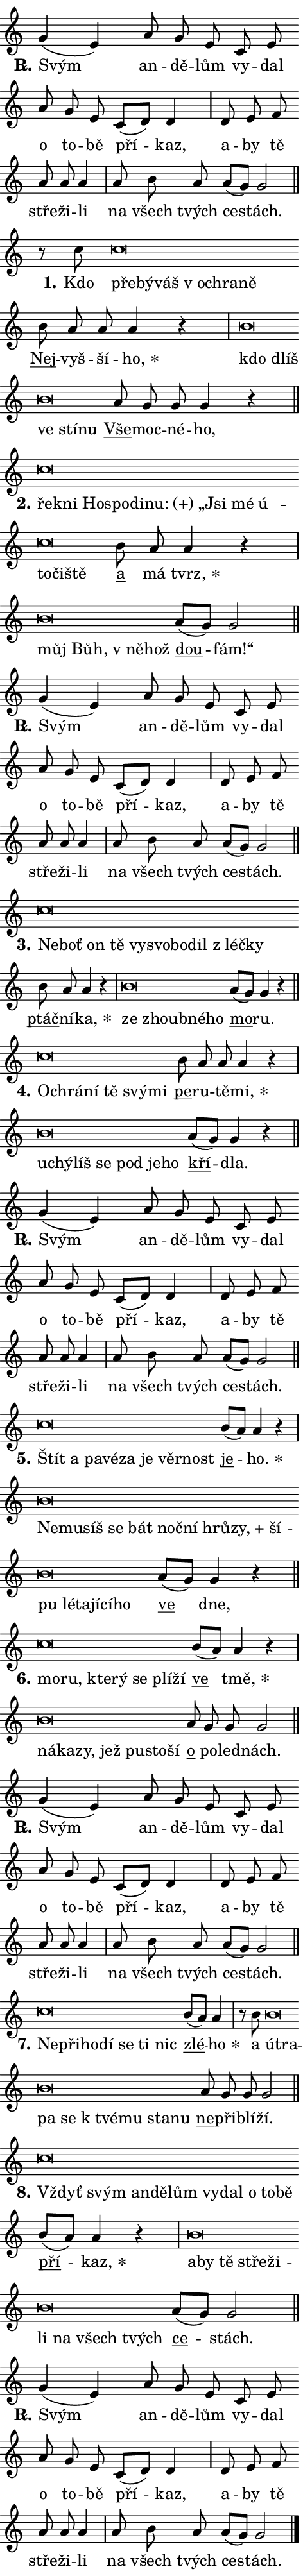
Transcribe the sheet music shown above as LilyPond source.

\version "2.24.0"
\header { tagline = "" }
\paper {
  indent = 0\cm
  top-margin = 0\cm
  right-margin = 0.13\cm % to fit lyric hyphens
  bottom-margin = 0\cm
  left-margin = 0\cm
  paper-width = 8\cm
  page-breaking = #ly:one-page-breaking
  system-system-spacing.basic-distance = #11
  score-system-spacing.basic-distance = #11
  ragged-last = ##f
}


%% Author: Thomas Morley
%% https://lists.gnu.org/archive/html/lilypond-user/2020-05/msg00002.html
#(define (line-position grob)
"Returns position of @var[grob} in current system:
   @code{'start}, if at first time-step
   @code{'end}, if at last time-step
   @code{'middle} otherwise
"
  (let* ((col (ly:item-get-column grob))
         (ln (ly:grob-object col 'left-neighbor))
         (rn (ly:grob-object col 'right-neighbor))
         (col-to-check-left (if (ly:grob? ln) ln col))
         (col-to-check-right (if (ly:grob? rn) rn col))
         (break-dir-left
           (and
             (ly:grob-property col-to-check-left 'non-musical #f)
             (ly:item-break-dir col-to-check-left)))
         (break-dir-right
           (and
             (ly:grob-property col-to-check-right 'non-musical #f)
             (ly:item-break-dir col-to-check-right))))
        (cond ((eqv? 1 break-dir-left) 'start)
              ((eqv? -1 break-dir-right) 'end)
              (else 'middle))))

#(define (tranparent-at-line-position vctor)
  (lambda (grob)
  "Relying on @code{line-position} select the relevant enry from @var{vctor}.
Used to determine transparency,"
    (case (line-position grob)
      ((end) (not (vector-ref vctor 0)))
      ((middle) (not (vector-ref vctor 1)))
      ((start) (not (vector-ref vctor 2))))))

noteHeadBreakVisibility =
#(define-music-function (break-visibility)(vector?)
"Makes @code{NoteHead}s transparent relying on @var{break-visibility}"
#{
  \override NoteHead.transparent =
    #(tranparent-at-line-position break-visibility)
#})

#(define delete-ledgers-for-transparent-note-heads
  (lambda (grob)
    "Reads whether a @code{NoteHead} is transparent.
If so this @code{NoteHead} is removed from @code{'note-heads} from
@var{grob}, which is supposed to be @code{LedgerLineSpanner}.
As a result ledgers are not printed for this @code{NoteHead}"
    (let* ((nhds-array (ly:grob-object grob 'note-heads))
           (nhds-list
             (if (ly:grob-array? nhds-array)
                 (ly:grob-array->list nhds-array)
                 '()))
           ;; Relies on the transparent-property being done before
           ;; Staff.LedgerLineSpanner.after-line-breaking is executed.
           ;; This is fragile ...
           (to-keep
             (remove
               (lambda (nhd)
                 (ly:grob-property nhd 'transparent #f))
               nhds-list)))
      ;; TODO find a better method to iterate over grob-arrays, similiar
      ;; to filter/remove etc for lists
      ;; For now rebuilt from scratch
      (set! (ly:grob-object grob 'note-heads)  '())
      (for-each
        (lambda (nhd)
          (ly:pointer-group-interface::add-grob grob 'note-heads nhd))
        to-keep))))

squashNotes = {
  \override NoteHead.X-extent = #'(-0.2 . 0.2)
  \override NoteHead.Y-extent = #'(-0.75 . 0)
  \override NoteHead.stencil =
    #(lambda (grob)
       (let ((pos (ly:grob-property grob 'staff-position)))
         (begin
           (if (< pos -7) (display "ERROR: Lower brevis then expected\n") (display ""))
           (if (<= pos -6) ly:text-interface::print ly:note-head::print))))
}
unSquashNotes = {
  \revert NoteHead.X-extent
  \revert NoteHead.Y-extent
  \revert NoteHead.stencil
}

hideNotes = \noteHeadBreakVisibility #begin-of-line-visible
unHideNotes = \noteHeadBreakVisibility #all-visible

% work-around for resetting accidentals
% https://lilypond.org/doc/v2.23/Documentation/notation/displaying-rhythms#unmetered-music
cadenzaMeasure = {
  \cadenzaOff
  \partial 1024 s1024
  \cadenzaOn
}

#(define-markup-command (accent layout props text) (markup?)
  "Underline accented syllable"
  (interpret-markup layout props
    #{\markup \override #'(offset . 4.3) \underline { #text }#}))

responsum = \markup \concat {
  "R" \hspace #-1.05 \path #0.1 #'((moveto 0 0.07) (lineto 0.9 0.8)) \hspace #0.05 "."
}

spaceSize = #0.6828661417322834 % exact space size for TeX Gyre Schola

\layout {
  \context {
    \Staff
    \remove "Time_signature_engraver"
    \override LedgerLineSpanner.after-line-breaking = #delete-ledgers-for-transparent-note-heads
  }
  \context {
    \Lyrics {
      \override LyricSpace.minimum-distance = \spaceSize
      \override LyricText.font-name = #"TeX Gyre Schola"
      \override LyricText.font-size = 1
      \override StanzaNumber.font-name = #"TeX Gyre Schola Bold"
      \override StanzaNumber.font-size = 1
    }
  }
  \context {
    \Score 
    \override NoteHead.text =
      #(lambda (grob) 
        (let ((pos (ly:grob-property grob 'staff-position)))
          #{\markup {
            \combine
              \halign #-0.55 \raise #(if (= pos -6) 0 0.5) \override #'(thickness . 2) \draw-line #'(3.2 . 0)
              \musicglyph "noteheads.sM1"
          }#}))
  }
}

% magnetic-lyrics.ily
%
%   written by
%     Jean Abou Samra <jean@abou-samra.fr>
%     Werner Lemberg <wl@gnu.org>
%
%   adapted by
%     Jiri Hon <jiri.hon@gmail.com>
%
% Version 2022-Apr-15

% https://www.mail-archive.com/lilypond-user@gnu.org/msg149350.html

#(define (Left_hyphen_pointer_engraver context)
   "Collect syllable-hyphen-syllable occurrences in lyrics and store
them in properties.  This engraver only looks to the left.  For
example, if the lyrics input is @code{foo -- bar}, it does the
following.

@itemize @bullet
@item
Set the @code{text} property of the @code{LyricHyphen} grob between
@q{foo} and @q{bar} to @code{foo}.

@item
Set the @code{left-hyphen} property of the @code{LyricText} grob with
text @q{foo} to the @code{LyricHyphen} grob between @q{foo} and
@q{bar}.
@end itemize

Use this auxiliary engraver in combination with the
@code{lyric-@/text::@/apply-@/magnetic-@/offset!} hook."
   (let ((hyphen #f)
         (text #f))
     (make-engraver
      (acknowledgers
       ((lyric-syllable-interface engraver grob source-engraver)
        (set! text grob)))
      (end-acknowledgers
       ((lyric-hyphen-interface engraver grob source-engraver)
        ;(when (not (grob::has-interface grob 'lyric-space-interface))
          (set! hyphen grob)));)
      ((stop-translation-timestep engraver)
       (when (and text hyphen)
         (ly:grob-set-object! text 'left-hyphen hyphen))
       (set! text #f)
       (set! hyphen #f)))))

#(define (lyric-text::apply-magnetic-offset! grob)
   "If the space between two syllables is less than the value in
property @code{LyricText@/.details@/.squash-threshold}, move the right
syllable to the left so that it gets concatenated with the left
syllable.

Use this function as a hook for
@code{LyricText@/.after-@/line-@/breaking} if the
@code{Left_@/hyphen_@/pointer_@/engraver} is active."
   (let ((hyphen (ly:grob-object grob 'left-hyphen #f)))
     (when hyphen
       (let ((left-text (ly:spanner-bound hyphen LEFT)))
         (when (grob::has-interface left-text 'lyric-syllable-interface)
           (let* ((common (ly:grob-common-refpoint grob left-text X))
                  (this-x-ext (ly:grob-extent grob common X))
                  (left-x-ext
                   (begin
                     ;; Trigger magnetism for left-text.
                     (ly:grob-property left-text 'after-line-breaking)
                     (ly:grob-extent left-text common X)))
                  ;; `delta` is the gap width between two syllables.
                  (delta (- (interval-start this-x-ext)
                            (interval-end left-x-ext)))
                  (details (ly:grob-property grob 'details))
                  (threshold (assoc-get 'squash-threshold details 0.2)))
             (when (< delta threshold)
               (let* (;; We have to manipulate the input text so that
                      ;; ligatures crossing syllable boundaries are not
                      ;; disabled.  For languages based on the Latin
                      ;; script this is essentially a beautification.
                      ;; However, for non-Western scripts it can be a
                      ;; necessity.
                      (lt (ly:grob-property left-text 'text))
                      (rt (ly:grob-property grob 'text))
                      (is-space (grob::has-interface hyphen 'lyric-space-interface))
                      (space (if is-space " " ""))
                      (extra-delta (if is-space spaceSize 0))
                      ;; Append new syllable.
                      (ltrt-space (if (and (string? lt) (string? rt))
                                (string-append lt space rt)
                                (make-concat-markup (list lt space rt))))
                      ;; Right-align `ltrt` to the right side.
                      (ltrt-space-markup (grob-interpret-markup
                               grob
                               (make-translate-markup
                                (cons (interval-length this-x-ext) 0)
                                (make-right-align-markup ltrt-space)))))
                 (begin
                   ;; Don't print `left-text`.
                   (ly:grob-set-property! left-text 'stencil #f)
                   ;; Set text and stencil (which holds all collected
                   ;; syllables so far) and shift it to the left.
                   (ly:grob-set-property! grob 'text ltrt-space)
                   (ly:grob-set-property! grob 'stencil ltrt-space-markup)
                   (ly:grob-translate-axis! grob (- (- delta extra-delta)) X))))))))))


#(define (lyric-hyphen::displace-bounds-first grob)
   ;; Make very sure this callback isn't triggered too early.
   (let ((left (ly:spanner-bound grob LEFT))
         (right (ly:spanner-bound grob RIGHT)))
     (ly:grob-property left 'after-line-breaking)
     (ly:grob-property right 'after-line-breaking)
     (ly:lyric-hyphen::print grob)))

squashThreshold = #0.4

\layout {
  \context {
    \Lyrics
    \consists #Left_hyphen_pointer_engraver
    \override LyricText.after-line-breaking =
      #lyric-text::apply-magnetic-offset!
    \override LyricHyphen.stencil = #lyric-hyphen::displace-bounds-first
    \override LyricText.details.squash-threshold = \squashThreshold
    \override LyricHyphen.minimum-distance = 0
    \override LyricHyphen.minimum-length = \squashThreshold
  }
}

squashText = \override LyricText.details.squash-threshold = 9999
unSquashText = \override LyricText.details.squash-threshold = \squashThreshold

leftText = \override LyricText.self-alignment-X = #LEFT
unLeftText = \revert LyricText.self-alignment-X

starOffset = #(lambda (grob) 
                (let ((x_offset (ly:self-alignment-interface::aligned-on-x-parent grob)))
                  (if (= x_offset 0) 0 (+ x_offset 1.2))))

star = #(define-music-function (syllable)(string?)
"Append star separator at the end of a syllable"
#{
  \once \override LyricText.X-offset = #starOffset
  \lyricmode { \markup {
    #syllable
    \override #'((font-name . "TeX Gyre Schola Bold")) \hspace #0.2 \lower #0.65 \larger "*"
  } }
#})

starAccent = #(define-music-function (syllable)(string?)
"Append star separator at the end of a syllable and make accent"
#{
  \once \override LyricText.X-offset = #starOffset
  \lyricmode { \markup {
    \accent #syllable
    \override #'((font-name . "TeX Gyre Schola Bold")) \hspace #0.2 \lower #0.65 \larger "*"
  } }
#})

breath = #(define-music-function (syllable)(string?)
"Append breathing indicator at the end of a syllable"
#{
  \lyricmode { \markup { #syllable "+" } }
#})

optionalBreath = #(define-music-function (syllable)(string?)
"Append optional breathing indicator at the end of a syllable"
#{
  \lyricmode { \markup { #syllable "(+)" } }
#})


\score {
    <<
        \new Voice = "melody" { \cadenzaOn \key c \major \relative { g'4( e) a8 g e c e \bar "" a g e c[( d)] d4 \cadenzaMeasure \bar "|" d8 e f \bar "" a a a4 \cadenzaMeasure \bar "|" a8 b a a[( g)] g2 \cadenzaMeasure \bar "||" \break } }
        \new Lyrics \lyricsto "melody" { \lyricmode { \set stanza = \responsum
Svým an -- dě -- lům vy -- dal o to -- bě pří -- kaz, a -- by tě stře -- ži -- li na všech tvých ce -- stách. } }
    >>
    \layout {}
}

\score {
    <<
        \new Voice = "melody" { \cadenzaOn \key c \major \relative { r8 c''8 \squashNotes c\breve*1/16 \hideNotes \breve*1/16 \bar "" \breve*1/16 \bar "" \breve*1/16 \bar "" \breve*1/16 \breve*1/16 \bar "" \unHideNotes \unSquashNotes \bar "" b8 a a a4 r \cadenzaMeasure \bar "|" \squashNotes b\breve*1/16 \hideNotes \breve*1/16 \bar "" \breve*1/16 \bar "" \breve*1/16 \breve*1/16 \bar "" \unHideNotes \unSquashNotes \bar "" a8 g g g4 r \cadenzaMeasure \bar "||" \break } }
        \new Lyrics \lyricsto "melody" { \lyricmode { \set stanza = "1."
Kdo \leftText pře -- \squashText bý -- váš "v o" -- chra -- ně \unLeftText \unSquashText \markup \accent Nej -- vyš -- ší -- \star ho, \leftText kdo \squashText dlíš ve stí -- nu \unLeftText \unSquashText \markup \accent Vše -- moc -- né -- ho, } }
    >>
    \layout {}
}

\score {
    <<
        \new Voice = "melody" { \cadenzaOn \key c \major \relative { \squashNotes c''\breve*1/16 \hideNotes \breve*1/16 \bar "" \breve*1/16 \bar "" \breve*1/16 \bar "" \breve*1/16 \bar "" \breve*1/16 \bar "" \breve*1/16 \bar "" \breve*1/16 \bar "" \breve*1/16 \bar "" \breve*1/16 \bar "" \breve*1/16 \breve*1/16 \bar "" \unHideNotes \unSquashNotes \bar "" b8 a a4 r \cadenzaMeasure \bar "|" \squashNotes b\breve*1/16 \hideNotes \breve*1/16 \bar "" \breve*1/16 \breve*1/16 \bar "" \unHideNotes \unSquashNotes \bar "" a8[( g)] g2 \cadenzaMeasure \bar "||" \break } }
        \new Lyrics \lyricsto "melody" { \lyricmode { \set stanza = "2."
\leftText řek -- \squashText ni Ho -- spo -- di -- \optionalBreath nu: „Jsi mé ú -- to -- či -- ště \unLeftText \unSquashText \markup \accent a má \star tvrz, \leftText můj \squashText Bůh, "v ně" -- hož \unLeftText \unSquashText \markup \accent dou -- fám!“ } }
    >>
    \layout {}
}

\score {
    <<
        \new Voice = "melody" { \cadenzaOn \key c \major \relative { g'4( e) a8 g e c e \bar "" a g e c[( d)] d4 \cadenzaMeasure \bar "|" d8 e f \bar "" a a a4 \cadenzaMeasure \bar "|" a8 b a a[( g)] g2 \cadenzaMeasure \bar "||" \break } }
        \new Lyrics \lyricsto "melody" { \lyricmode { \set stanza = \responsum
Svým an -- dě -- lům vy -- dal o to -- bě pří -- kaz, a -- by tě stře -- ži -- li na všech tvých ce -- stách. } }
    >>
    \layout {}
}

\score {
    <<
        \new Voice = "melody" { \cadenzaOn \key c \major \relative { \squashNotes c''\breve*1/16 \hideNotes \breve*1/16 \bar "" \breve*1/16 \bar "" \breve*1/16 \bar "" \breve*1/16 \bar "" \breve*1/16 \bar "" \breve*1/16 \bar "" \breve*1/16 \bar "" \breve*1/16 \breve*1/16 \bar "" \unHideNotes \unSquashNotes \bar "" b8 a a4 r \cadenzaMeasure \bar "|" \squashNotes b\breve*1/16 \hideNotes \breve*1/16 \bar "" \breve*1/16 \breve*1/16 \bar "" \unHideNotes \unSquashNotes \bar "" a8[( g)] g4 r \cadenzaMeasure \bar "||" \break } }
        \new Lyrics \lyricsto "melody" { \lyricmode { \set stanza = "3."
\leftText Ne -- \squashText boť on tě vy -- svo -- bo -- dil "z léč" -- ky \unLeftText \unSquashText \markup \accent ptáč -- ní -- \star ka, \leftText ze \squashText zhoub -- né -- ho \unLeftText \unSquashText \markup \accent mo -- ru. } }
    >>
    \layout {}
}

\score {
    <<
        \new Voice = "melody" { \cadenzaOn \key c \major \relative { \squashNotes c''\breve*1/16 \hideNotes \breve*1/16 \bar "" \breve*1/16 \bar "" \breve*1/16 \bar "" \breve*1/16 \breve*1/16 \bar "" \unHideNotes \unSquashNotes \bar "" b8 a a a4 r \cadenzaMeasure \bar "|" \squashNotes b\breve*1/16 \hideNotes \breve*1/16 \bar "" \breve*1/16 \bar "" \breve*1/16 \bar "" \breve*1/16 \bar "" \breve*1/16 \breve*1/16 \bar "" \unHideNotes \unSquashNotes \bar "" a8[( g)] g4 r \cadenzaMeasure \bar "||" \break } }
        \new Lyrics \lyricsto "melody" { \lyricmode { \set stanza = "4."
\leftText O -- \squashText chrá -- ní tě svý -- mi \unLeftText \unSquashText \markup \accent pe -- ru -- tě -- \star mi, \leftText u -- \squashText chý -- líš se pod je -- ho \unLeftText \unSquashText \markup \accent kří -- dla. } }
    >>
    \layout {}
}

\score {
    <<
        \new Voice = "melody" { \cadenzaOn \key c \major \relative { g'4( e) a8 g e c e \bar "" a g e c[( d)] d4 \cadenzaMeasure \bar "|" d8 e f \bar "" a a a4 \cadenzaMeasure \bar "|" a8 b a a[( g)] g2 \cadenzaMeasure \bar "||" \break } }
        \new Lyrics \lyricsto "melody" { \lyricmode { \set stanza = \responsum
Svým an -- dě -- lům vy -- dal o to -- bě pří -- kaz, a -- by tě stře -- ži -- li na všech tvých ce -- stách. } }
    >>
    \layout {}
}

\score {
    <<
        \new Voice = "melody" { \cadenzaOn \key c \major \relative { \squashNotes c''\breve*1/16 \hideNotes \breve*1/16 \bar "" \breve*1/16 \bar "" \breve*1/16 \bar "" \breve*1/16 \bar "" \breve*1/16 \bar "" \breve*1/16 \breve*1/16 \bar "" \unHideNotes \unSquashNotes \bar "" b8[( a)] a4 r \cadenzaMeasure \bar "|" \squashNotes b\breve*1/16 \hideNotes \breve*1/16 \bar "" \breve*1/16 \bar "" \breve*1/16 \bar "" \breve*1/16 \bar "" \breve*1/16 \bar "" \breve*1/16 \bar "" \breve*1/16 \bar "" \breve*1/16 \bar "" \breve*1/16 \bar "" \breve*1/16 \bar "" \breve*1/16 \bar "" \breve*1/16 \bar "" \breve*1/16 \bar "" \breve*1/16 \breve*1/16 \bar "" \unHideNotes \unSquashNotes \bar "" a8[( g)] g4 r \cadenzaMeasure \bar "||" \break } }
        \new Lyrics \lyricsto "melody" { \lyricmode { \set stanza = "5."
\leftText Štít \squashText a pa -- vé -- za je věr -- nost \unLeftText \unSquashText \markup \accent je -- \star ho. \leftText Ne -- \squashText mu -- síš se bát noč -- ní hrů -- \breath "zy," ší -- pu lé -- ta -- jí -- cí -- ho \unLeftText \unSquashText \markup \accent ve dne, } }
    >>
    \layout {}
}

\score {
    <<
        \new Voice = "melody" { \cadenzaOn \key c \major \relative { \squashNotes c''\breve*1/16 \hideNotes \breve*1/16 \bar "" \breve*1/16 \bar "" \breve*1/16 \bar "" \breve*1/16 \bar "" \breve*1/16 \breve*1/16 \bar "" \unHideNotes \unSquashNotes \bar "" b8[( a)] a4 r \cadenzaMeasure \bar "|" \squashNotes b\breve*1/16 \hideNotes \breve*1/16 \bar "" \breve*1/16 \bar "" \breve*1/16 \bar "" \breve*1/16 \bar "" \breve*1/16 \breve*1/16 \bar "" \unHideNotes \unSquashNotes \bar "" a8 g g g2 \cadenzaMeasure \bar "||" \break } }
        \new Lyrics \lyricsto "melody" { \lyricmode { \set stanza = "6."
\leftText mo -- \squashText ru, kte -- rý se plí -- ží \unLeftText \unSquashText \markup \accent ve \star tmě, \leftText ná -- \squashText ka -- zy, jež pu -- sto -- ší \unLeftText \unSquashText \markup \accent o po -- led -- nách. } }
    >>
    \layout {}
}

\score {
    <<
        \new Voice = "melody" { \cadenzaOn \key c \major \relative { g'4( e) a8 g e c e \bar "" a g e c[( d)] d4 \cadenzaMeasure \bar "|" d8 e f \bar "" a a a4 \cadenzaMeasure \bar "|" a8 b a a[( g)] g2 \cadenzaMeasure \bar "||" \break } }
        \new Lyrics \lyricsto "melody" { \lyricmode { \set stanza = \responsum
Svým an -- dě -- lům vy -- dal o to -- bě pří -- kaz, a -- by tě stře -- ži -- li na všech tvých ce -- stách. } }
    >>
    \layout {}
}

\score {
    <<
        \new Voice = "melody" { \cadenzaOn \key c \major \relative { \squashNotes c''\breve*1/16 \hideNotes \breve*1/16 \bar "" \breve*1/16 \bar "" \breve*1/16 \bar "" \breve*1/16 \bar "" \breve*1/16 \breve*1/16 \bar "" \unHideNotes \unSquashNotes \bar "" b8[( a)] a4 \cadenzaMeasure \bar "|" r8 b8 \squashNotes b\breve*1/16 \hideNotes \breve*1/16 \bar "" \breve*1/16 \bar "" \breve*1/16 \bar "" \breve*1/16 \bar "" \breve*1/16 \bar "" \breve*1/16 \breve*1/16 \bar "" \unHideNotes \unSquashNotes \bar "" a8 g g g2 \cadenzaMeasure \bar "||" \break } }
        \new Lyrics \lyricsto "melody" { \lyricmode { \set stanza = "7."
\leftText Ne -- \squashText při -- ho -- dí se ti nic \unLeftText \unSquashText \markup \accent zlé -- \star ho a \leftText ú -- \squashText tra -- pa se "k tvé" -- mu sta -- nu \unLeftText \unSquashText \markup \accent ne -- při -- blí -- ží. } }
    >>
    \layout {}
}

\score {
    <<
        \new Voice = "melody" { \cadenzaOn \key c \major \relative { \squashNotes c''\breve*1/16 \hideNotes \breve*1/16 \bar "" \breve*1/16 \bar "" \breve*1/16 \bar "" \breve*1/16 \bar "" \breve*1/16 \bar "" \breve*1/16 \bar "" \breve*1/16 \bar "" \breve*1/16 \breve*1/16 \bar "" \unHideNotes \unSquashNotes \bar "" b8[( a)] a4 r \cadenzaMeasure \bar "|" \squashNotes b\breve*1/16 \hideNotes \breve*1/16 \bar "" \breve*1/16 \bar "" \breve*1/16 \bar "" \breve*1/16 \bar "" \breve*1/16 \bar "" \breve*1/16 \bar "" \breve*1/16 \breve*1/16 \bar "" \unHideNotes \unSquashNotes \bar "" a8[( g)] g2 \cadenzaMeasure \bar "||" \break } }
        \new Lyrics \lyricsto "melody" { \lyricmode { \set stanza = "8."
\leftText Vždyť \squashText svým an -- dě -- lům vy -- dal o to -- bě \unLeftText \unSquashText \markup \accent pří -- \star kaz, \leftText a -- \squashText by tě stře -- ži -- li na všech tvých \unLeftText \unSquashText \markup \accent ce -- stách. } }
    >>
    \layout {}
}

\score {
    <<
        \new Voice = "melody" { \cadenzaOn \key c \major \relative { g'4( e) a8 g e c e \bar "" a g e c[( d)] d4 \cadenzaMeasure \bar "|" d8 e f \bar "" a a a4 \cadenzaMeasure \bar "|" a8 b a a[( g)] g2 \cadenzaMeasure \bar "||" \break } \bar "|." }
        \new Lyrics \lyricsto "melody" { \lyricmode { \set stanza = \responsum
Svým an -- dě -- lům vy -- dal o to -- bě pří -- kaz, a -- by tě stře -- ži -- li na všech tvých ce -- stách. } }
    >>
    \layout {}
}
